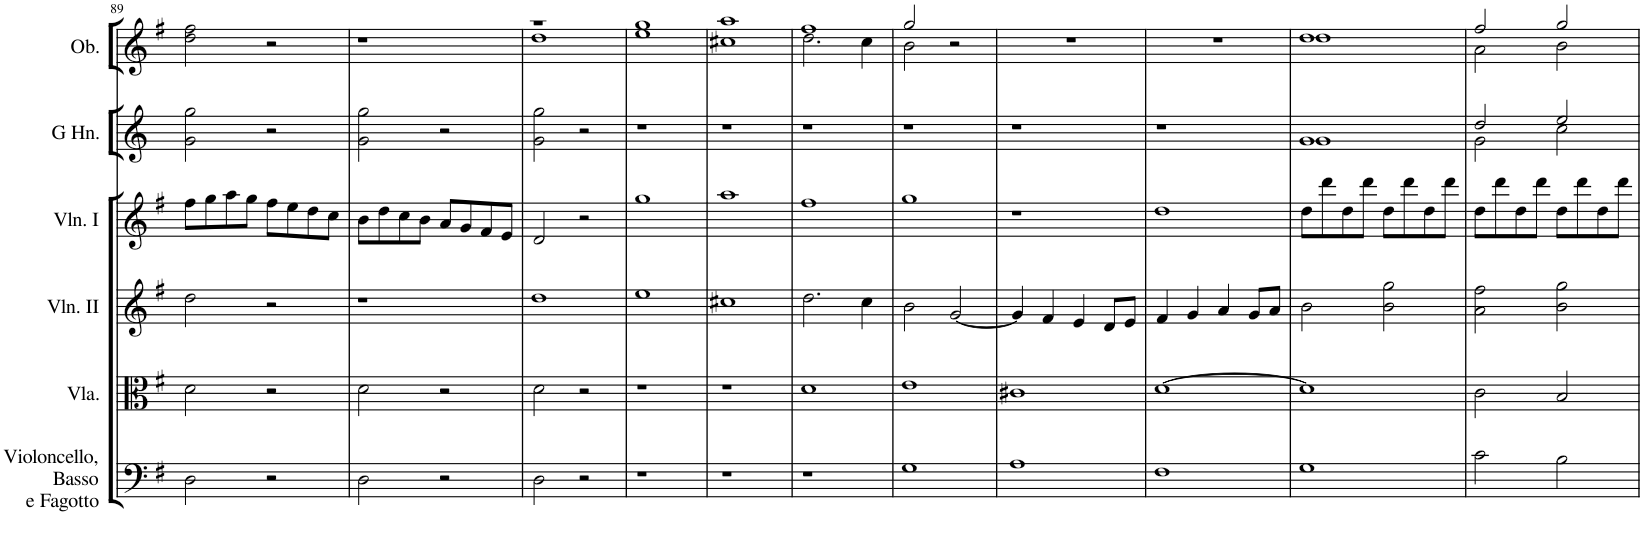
**kern	**kern	**kern	**kern	**kern	**kern
*part6	*part5	*part4	*part3	*part2	*part1
*staff6	*staff5	*staff4	*staff3	*staff2	*staff1
*I"Violoncello,  Basso  e Fagotto	*I"Vla.	*I"Vln. II	*I"Vln. I	*I"G Hn.	*I"Ob.
*I'Violoncello,  Basso  e Fagotto	*I'Vla.	*I'Vln. II	*I'Vln. I	*I'G Hn.	*I'Ob.
!!LO:PB:g=z
*clefF4	*clefC3	*clefG2	*clefG2	*clefG2	*clefG2
*	*	*	*	*Trd3c5	*
*k[f#]	*k[f#]	*k[f#]	*k[f#]	*k[]	*k[f#]
*M2/2	*M2/2	*M2/2	*M2/2	*M2/2	*M2/2
*met(c|)	*met(c|)	*met(c|)	*met(c|)	*met(c|)	*met(c|)
=89	=89	=89	=89	=89	=89
2D\	2d\	2dd\	8ff#\L	2g\ 2gg\	2dd\ 2ff#\
.	.	.	8gg\	.	.
.	.	.	8aa\	.	.
.	.	.	8gg\J	.	.
2r	2r	2r	8ff#\L	2r	2r
.	.	.	8ee\	.	.
.	.	.	8dd\	.	.
.	.	.	8cc\J	.	.
=90	=90	=90	=90	=90	=90
2D\	2d\	1r	8b\L	2g\ 2gg\	1r
.	.	.	8dd\	.	.
.	.	.	8cc\	.	.
.	.	.	8b\J	.	.
2r	2r	.	8a/L	2r	.
.	.	.	8g/	.	.
.	.	.	8f#/	.	.
.	.	.	8e/J	.	.
=91	=91	=91	=91	=91	=91
*	*	*	*	*	*^
2D\	2d\	1dd	2d/	2g\ 2gg\	1r	1dd
2r	2r	.	2r	2r	.	.
=92	=92	=92	=92	=92	=92	=92
1r	1r	1ee	1gg	1r	1gg	1ee
=93	=93	=93	=93	=93	=93	=93
1r	1r	1cc#X	1aa	1r	1aa	1cc#X
=94	=94	=94	=94	=94	=94	=94
1r	1d	2.dd\	1ff#	1r	1ff#	2.dd\
.	.	4cc\	.	.	.	4cc\
=95	=95	=95	=95	=95	=95	=95
1G	1e	2b\	1gg	1r	2gg/	2b\
.	.	[2g/	.	.	2r	2ryy
=96	=96	=96	=96	=96	=96	=96
1A	1c#X	4g/]	1r	1r	1r	1ryy
.	.	4f#/	.	.	.	.
.	.	4e/	.	.	.	.
.	.	8d/L	.	.	.	.
.	.	8e/J	.	.	.	.
*	*	*	*	*	*v	*v
=97	=97	=97	=97	=97	=97
1F#	[1d	4f#/	1dd	1r	1r
.	.	4g/	.	.	.
.	.	4a/	.	.	.
.	.	8g/L	.	.	.
.	.	8a/J	.	.	.
=98	=98	=98	=98	=98	=98
*	*	*	*	*^	*^
1G	1d]	2b\	8dd\L	1g	1g	1dd	1dd
.	.	.	8ddd\	.	.	.	.
.	.	.	8dd\	.	.	.	.
.	.	.	8ddd\J	.	.	.	.
.	.	2b\ 2gg\	8dd\L	.	.	.	.
.	.	.	8ddd\	.	.	.	.
.	.	.	8dd\	.	.	.	.
.	.	.	8ddd\J	.	.	.	.
=99	=99	=99	=99	=99	=99	=99	=99
2c\	2c\	2a\ 2ff#\	8dd\L	2dd/	2g\	2ff#/	2a\
.	.	.	8ddd\	.	.	.	.
.	.	.	8dd\	.	.	.	.
.	.	.	8ddd\J	.	.	.	.
2B\	2B/	2b\ 2gg\	8dd\L	2ee/	2cc\	2gg/	2b\
.	.	.	8ddd\	.	.	.	.
.	.	.	8dd\	.	.	.	.
.	.	.	8ddd\J	.	.	.	.
*	*	*	*	*v	*v	*	*
*	*	*	*	*	*v	*v
=	=	=	=	=	=
*-	*-	*-	*-	*-	*-
